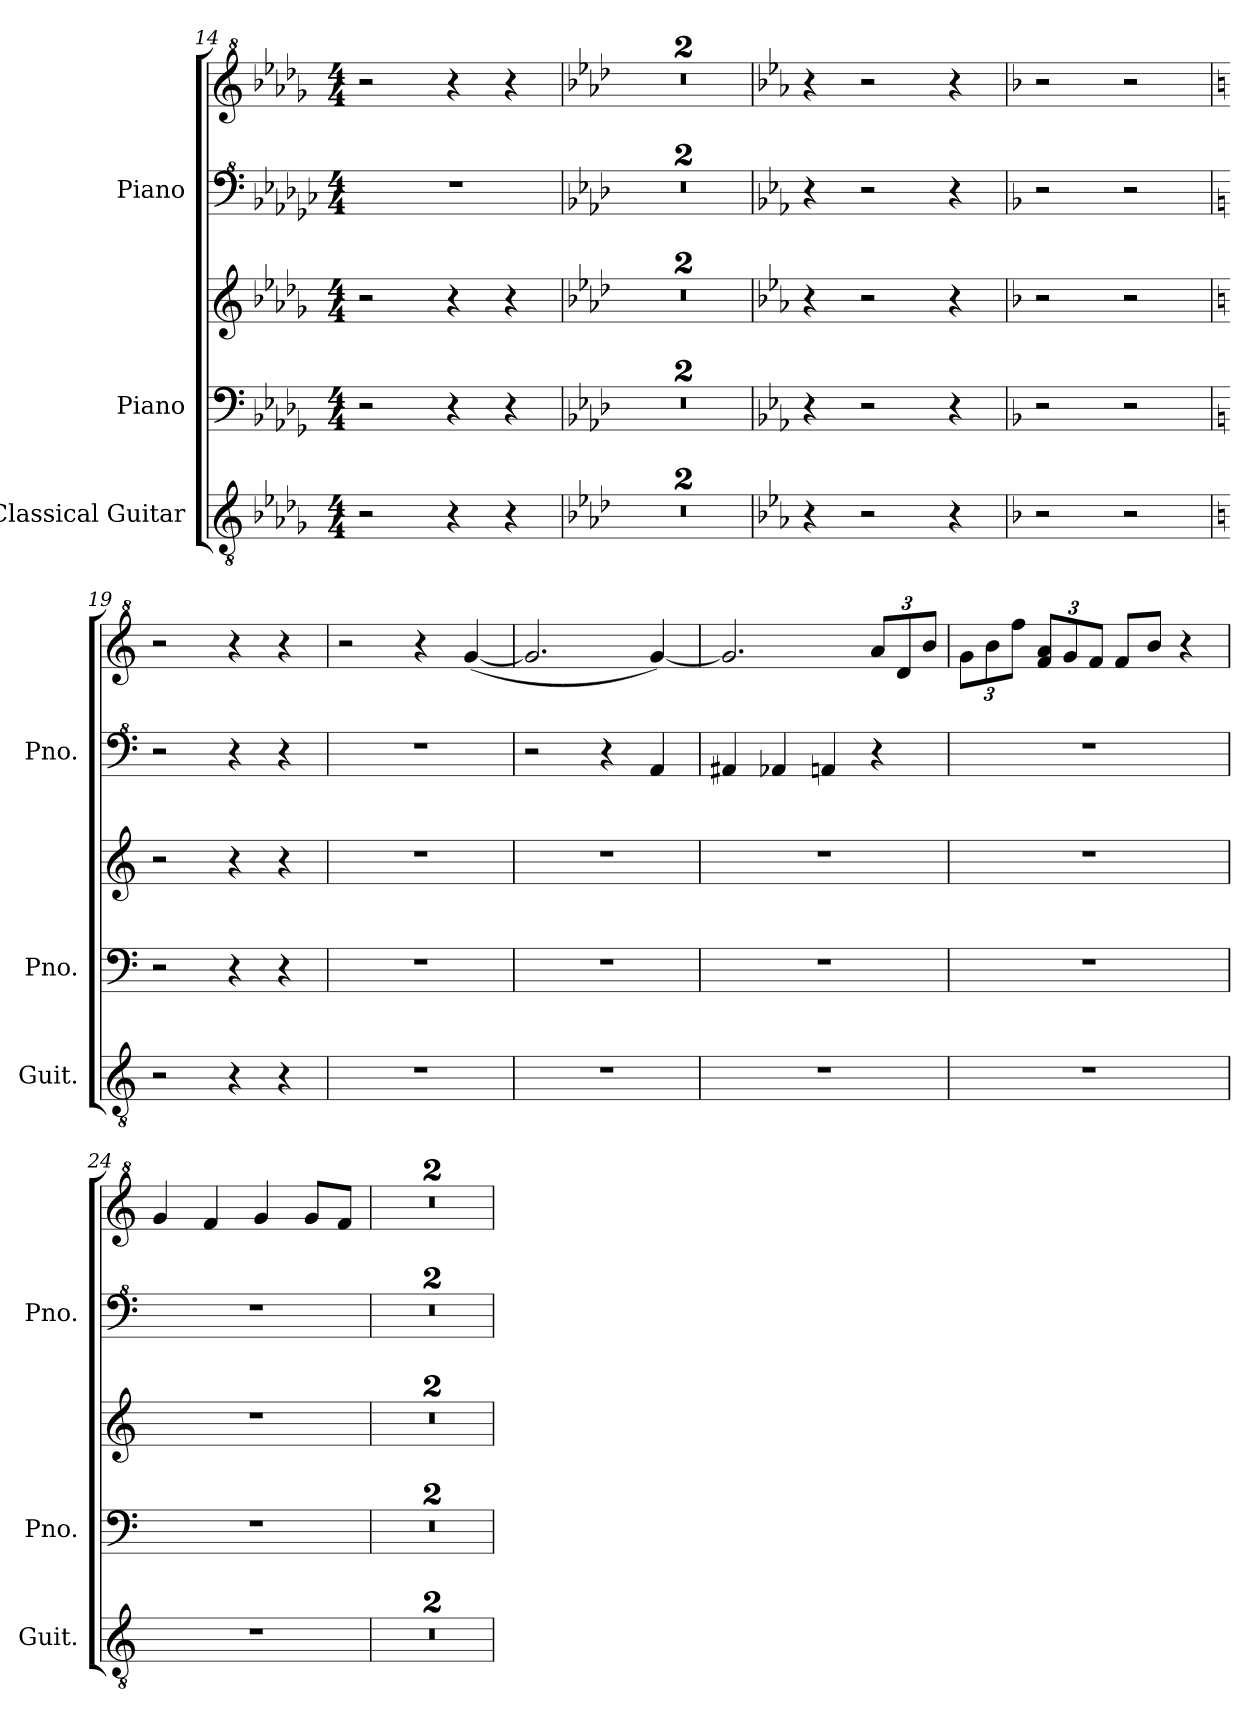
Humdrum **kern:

**kern	**kern	**kern	**kern	**kern
*part3	*part2	*part2	*part1	*part1
*staff5	*staff4	*staff3	*staff2	*staff1
*I"Classical Guitar	*I"Piano	*	*I"Piano	*
*I'Guit.	*I'Pno.	*	*I'Pno.	*
*clefGv2	*clefF4	*clefG2	*clefF^4	*clefG^2
*k[b-e-a-d-g-]	*k[b-e-a-d-g-]	*k[b-e-a-d-g-]	*k[b-e-a-d-g-c-]	*k[b-e-a-d-g-]
*M4/4	*M4/4	*M4/4	*M4/4	*M4/4
=14	=14	=14	=14	=14
2r	2r	2r	1r	2r
4r	4r	4r	.	4r
4r	4r	4r	.	4r
=15	=15	=15	=15	=15
*k[b-e-a-d-]	*k[b-e-a-d-]	*k[b-e-a-d-]	*k[b-e-a-d-]	*k[b-e-a-d-]
1r	1r	1r	1r	1r
=16	=16	=16	=16	=16
1r	1r	1r	1r	1r
=17	=17	=17	=17	=17
*k[b-e-a-]	*k[b-e-a-]	*k[b-e-a-]	*k[b-e-a-]	*k[b-e-a-]
4r	4r	4r	4r	4r
2r	2r	2r	2r	2r
4r	4r	4r	4r	4r
=18	=18	=18	=18	=18
*k[b-]	*k[b-]	*k[b-]	*k[b-]	*k[b-]
2r	2r	2r	2r	2r
2r	2r	2r	2r	2r
=19	=19	=19	=19	=19
*k[]	*k[]	*k[]	*k[]	*k[]
2r	2r	2r	2r	2r
4r	4r	4r	4r	4r
4r	4r	4r	4r	4r
=20	=20	=20	=20	=20
*k[]	*k[]	*k[]	*k[]	*k[]
1r	1r	1r	1r	2r
.	.	.	.	4r
.	.	.	.	(<[4gg/
!!LO:PB:g=z
=21	=21	=21	=21	=21
1r	1r	1r	2r	2.gg/]
.	.	.	4r	.
.	.	.	4A/	[4gg/)
=22	=22	=22	=22	=22
1r	1r	1r	4A#X/	2.gg/]
.	.	.	4A-X/	.
.	.	.	4An/	.
*	*	*	*	*Xbrackettup
.	.	.	4r	12aa/L
.	.	.	.	12dd/
.	.	.	.	12bb/J
=23	=23	=23	=23	=23
1r	1r	1r	1r	12gg\L
.	.	.	.	12bb\
.	.	.	.	12fff\J
.	.	.	.	12ff/ 12aa/L
.	.	.	.	12gg/
.	.	.	.	12ff/J
.	.	.	.	8ff/L
.	.	.	.	8bb/J
.	.	.	.	4r
=24	=24	=24	=24	=24
1r	1r	1r	1r	4gg/
.	.	.	.	4ff/
.	.	.	.	4gg/
.	.	.	.	8gg/L
.	.	.	.	8ff/J
=25	=25	=25	=25	=25
1r	1r	1r	1r	1r
=26	=26	=26	=26	=26
1r	1r	1r	1r	1r
=	=	=	=	=
*-	*-	*-	*-	*-
